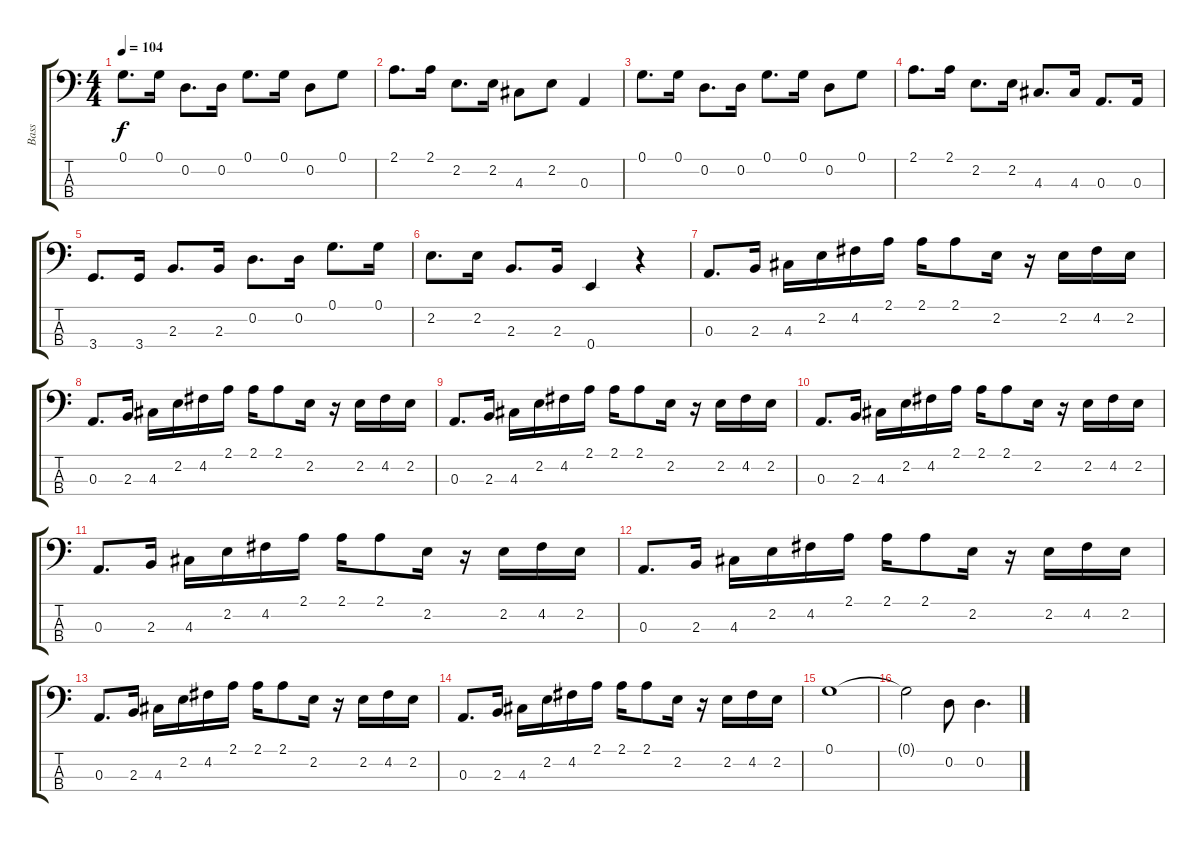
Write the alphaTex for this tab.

\track ("Bass" "Bass") {instrument electricbassfinger}
\staff {score tabs}
\tuning (G2 D2 A1 E1) {hide}
\ts (4 4)
\tempo 104
\clef f4
\ks c
0.1.8{d dy f} 0.1.16 0.2.8{d} 0.2.16 0.1.8{d} 0.1.16 0.2.8 0.1.8 |
2.1.8{d} 2.1.16 2.2.8{d} 2.2.16 4.3.8 2.2.8 0.3.4 |
0.1.8{d} 0.1.16 0.2.8{d} 0.2.16 0.1.8{d} 0.1.16 0.2.8 0.1.8 |
2.1.8{d} 2.1.16 2.2.8{d} 2.2.16 4.3.8{d} 4.3.16 0.3.8{d} 0.3.16 |
3.4.8{d} 3.4.16 2.3.8{d} 2.3.16 0.2.8{d} 0.2.16 0.1.8{d} 0.1.16 |
2.2.8{d} 2.2.16 2.3.8{d} 2.3.16 0.4.4 r.4 |
0.3.8{d} 2.3.16 4.3.16 2.2.16 4.2.16 2.1.16 2.1.16 2.1.8 2.2.16 r.16 2.2.16 4.2.16 2.2.16 |
0.3.8{d} 2.3.16 4.3.16 2.2.16 4.2.16 2.1.16 2.1.16 2.1.8 2.2.16 r.16 2.2.16 4.2.16 2.2.16 |
0.3.8{d} 2.3.16 4.3.16 2.2.16 4.2.16 2.1.16 2.1.16 2.1.8 2.2.16 r.16 2.2.16 4.2.16 2.2.16 |
0.3.8{d} 2.3.16 4.3.16 2.2.16 4.2.16 2.1.16 2.1.16 2.1.8 2.2.16 r.16 2.2.16 4.2.16 2.2.16 |
0.3.8{d} 2.3.16 4.3.16 2.2.16 4.2.16 2.1.16 2.1.16 2.1.8 2.2.16 r.16 2.2.16 4.2.16 2.2.16 |
0.3.8{d} 2.3.16 4.3.16 2.2.16 4.2.16 2.1.16 2.1.16 2.1.8 2.2.16 r.16 2.2.16 4.2.16 2.2.16 |
0.3.8{d} 2.3.16 4.3.16 2.2.16 4.2.16 2.1.16 2.1.16 2.1.8 2.2.16 r.16 2.2.16 4.2.16 2.2.16 |
0.3.8{d} 2.3.16 4.3.16 2.2.16 4.2.16 2.1.16 2.1.16 2.1.8 2.2.16 r.16 2.2.16 4.2.16 2.2.16 |
0.1.1 |
0.1{t}.2 0.2.8 0.2.4{d}
